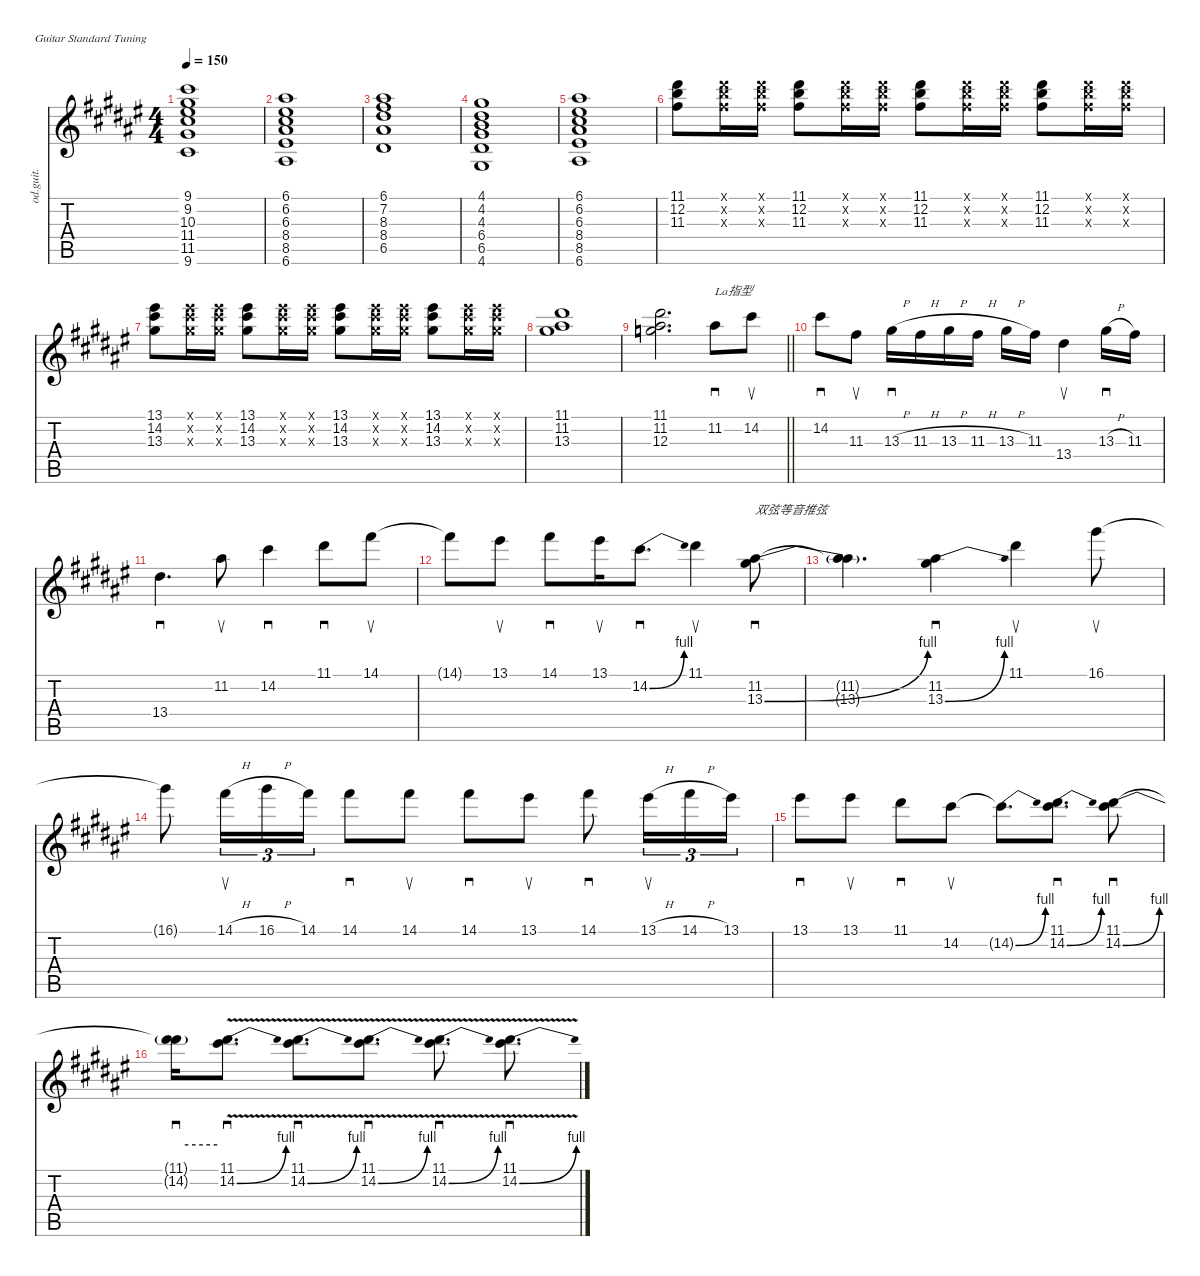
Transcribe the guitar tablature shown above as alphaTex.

\defaultSystemsLayout 4
\hideDynamics
\bracketExtendMode nobrackets
\track (" (Lead Guitar)" "od.guit.") {instrument overdrivenguitar}
\staff {score tabs}
\tuning (E4 B3 G3 D3 A2 E2)
\ts (4 4)
\tempo 150
\clef g2
\ks d#minor
(9.1{acc #} 9.2{acc #} 10.3{acc #} 11.4{acc #} 9.6{acc #} 11.5{acc #}).1{dy f beam Down} |
(6.1{acc #} 6.2{acc #} 6.3{acc #} 8.4{acc #} 6.6{acc #} 8.5{acc #}).1{beam Up} |
(6.1{acc #} 7.2{acc #} 8.3{acc #} 8.4{acc #} 6.5{acc #}).1{beam Down} |
(4.1{acc #} 4.2{acc #} 4.3{acc forcenatural} 6.4{acc #} 6.5{acc #} 4.6{acc #}).1{beam Up} |
(6.1{acc #} 6.2{acc #} 6.3{acc #} 8.4{acc #} 6.6{acc #} 8.5{acc #}).1{beam Up} |
(11.1{acc #} 12.2{acc forcenatural} 11.3{acc #}).8{beam Down} (11.1{x acc #} 12.2{x acc forcenatural} 11.3{x acc #}).16{beam Down} (11.1{x acc #} 12.2{x acc forcenatural} 11.3{x acc #}).16{beam Down} (11.1{acc #} 12.2{acc forcenatural} 11.3{acc #}).8{beam Down} (11.1{x acc #} 12.2{x acc forcenatural} 11.3{x acc #}).16{beam Down} (11.1{x acc #} 12.2{x acc forcenatural} 11.3{x acc #}).16{beam Down} (11.1{acc #} 12.2{acc forcenatural} 11.3{acc #}).8{beam Down} (11.1{x acc #} 12.2{x acc forcenatural} 11.3{x acc #}).16{beam Down} (11.1{x acc #} 12.2{x acc forcenatural} 11.3{x acc #}).16{beam Down} (11.1{acc #} 12.2{acc forcenatural} 11.3{acc #}).8{beam Down} (11.1{x acc #} 12.2{x acc forcenatural} 11.3{x acc #}).16{beam Down} (11.1{x acc #} 12.2{x acc forcenatural} 11.3{x acc #}).16{beam Down} |
(13.1{acc #} 14.2{acc #} 13.3{acc #}).8{beam Down} (13.1{x acc #} 14.2{x acc #} 13.3{x acc #}).16{beam Down} (13.1{x acc #} 14.2{x acc #} 13.3{x acc #}).16{beam Down} (13.1{acc #} 14.2{acc #} 13.3{acc #}).8{beam Down} (13.1{x acc #} 14.2{x acc #} 13.3{x acc #}).16{beam Down} (13.1{x acc #} 14.2{x acc #} 13.3{x acc #}).16{beam Down} (13.1{acc #} 14.2{acc #} 13.3{acc #}).8{beam Down} (13.1{x acc #} 14.2{x acc #} 13.3{x acc #}).16{beam Down} (13.1{x acc #} 14.2{x acc #} 13.3{x acc #}).16{beam Down} (13.1{acc #} 14.2{acc #} 13.3{acc #}).8{beam Down} (13.1{x acc #} 14.2{x acc #} 13.3{x acc #}).16{beam Down} (13.1{x acc #} 14.2{x acc #} 13.3{x acc #}).16{beam Down} |
(11.1{acc #} 11.2{acc #} 13.3{acc #}).1{beam Down} |
\barLineRight lightlight
(11.1{acc #} 11.2{acc #} 12.3{acc forcenatural}).2{d beam Down} 11.2{acc #}.8{sd txt "La指型" beam Down} 14.2{acc #}.8{su beam Down} |
14.2{acc #}.8{sd beam Down} 11.3{acc #}.8{su beam Down} 13.3{h acc #}.16{sd beam Down} 11.3{h acc #}.16{beam Down} 13.3{h acc #}.16{beam Down} 11.3{h acc #}.16{beam Down} 13.3{h acc #}.16{beam Down} 11.3{acc #}.16{beam Down} 13.4{acc #}.4{su beam Down} 13.3{h acc #}.16{sd beam Down} 11.3{acc #}.16{beam Down} |
13.4{acc #}.4{d sd beam Down} 11.2{acc #}.8{su beam Down} 14.2{acc #}.4{sd beam Down} 11.1{acc #}.8{sd beam Down} 14.1{acc #}.8{su beam Down} |
14.1{t acc #}.8{beam Down} 13.1{acc #}.8{su beam Down} 14.1{acc #}.8{sd beam Down} 13.1{acc #}.16{su beam Down} 14.2{be (bend 0 0 15 4) acc #}.8{d sd beam Down} 11.1{acc #}.4{su beam Down} (13.3{be (bend 0 0 15 4) acc #} 11.2{acc #}).8{sd txt "双弦等音推弦" beam Down} |
(13.3{t} 11.2{t acc #}).4{d beam Down} (11.2{acc #} 13.3{be (bend 0 0 30 4) acc #}).4{sd beam Down} 11.1{acc #}.4{su beam Down} 16.1{acc #}.8{su beam Down} |
16.1{t acc #}.8{beam Down} 14.1{h acc #}.16{su tu (3 2) beam Down} 16.1{h acc #}.16{tu (3 2) beam Down} 14.1{acc #}.16{tu (3 2) beam Down} 14.1{acc #}.8{sd beam Down} 14.1{acc #}.8{su beam Down} 14.1{acc #}.8{sd beam Down} 13.1{acc #}.8{su beam Down} 14.1{acc #}.8{sd beam Down} 13.1{h acc #}.16{su tu (3 2) beam Down} 14.1{h acc #}.16{tu (3 2) beam Down} 13.1{acc #}.16{tu (3 2) beam Down} |
13.1{acc #}.8{sd beam Down} 13.1{acc #}.8{su beam Down} 11.1{acc #}.8{sd beam Down} 14.2{acc #}.8{su beam Down} 14.2{be (bend 0 0 30 4) t acc #}.8{d beam Down} (11.1{acc #} 14.2{be (bend 0 0 30 4) acc #}).8{d sd beam Down} (11.1{acc #} 14.2{be (bend 0 0 60 4) acc #}).8{sd beam Down} |
(11.1{t acc #} 14.2{be (hold 0 4 60 4) t}).16{sd beam Down} (11.1{v acc #} 14.2{be (bend 0 0 30 4) v acc #}).8{d sd beam Down} (11.1{v acc #} 14.2{be (bend 0 0 30 4) v acc #}).8{d sd beam Down} (11.1{v acc #} 14.2{be (bend 0 0 30 4) v acc #}).8{d sd beam Down} (11.1{v acc #} 14.2{be (bend 0 0 30 4) v acc #}).8{d sd beam Down} (11.1{v acc #} 14.2{be (bend 0 0 30 4) v acc #}).8{d sd beam Down}
